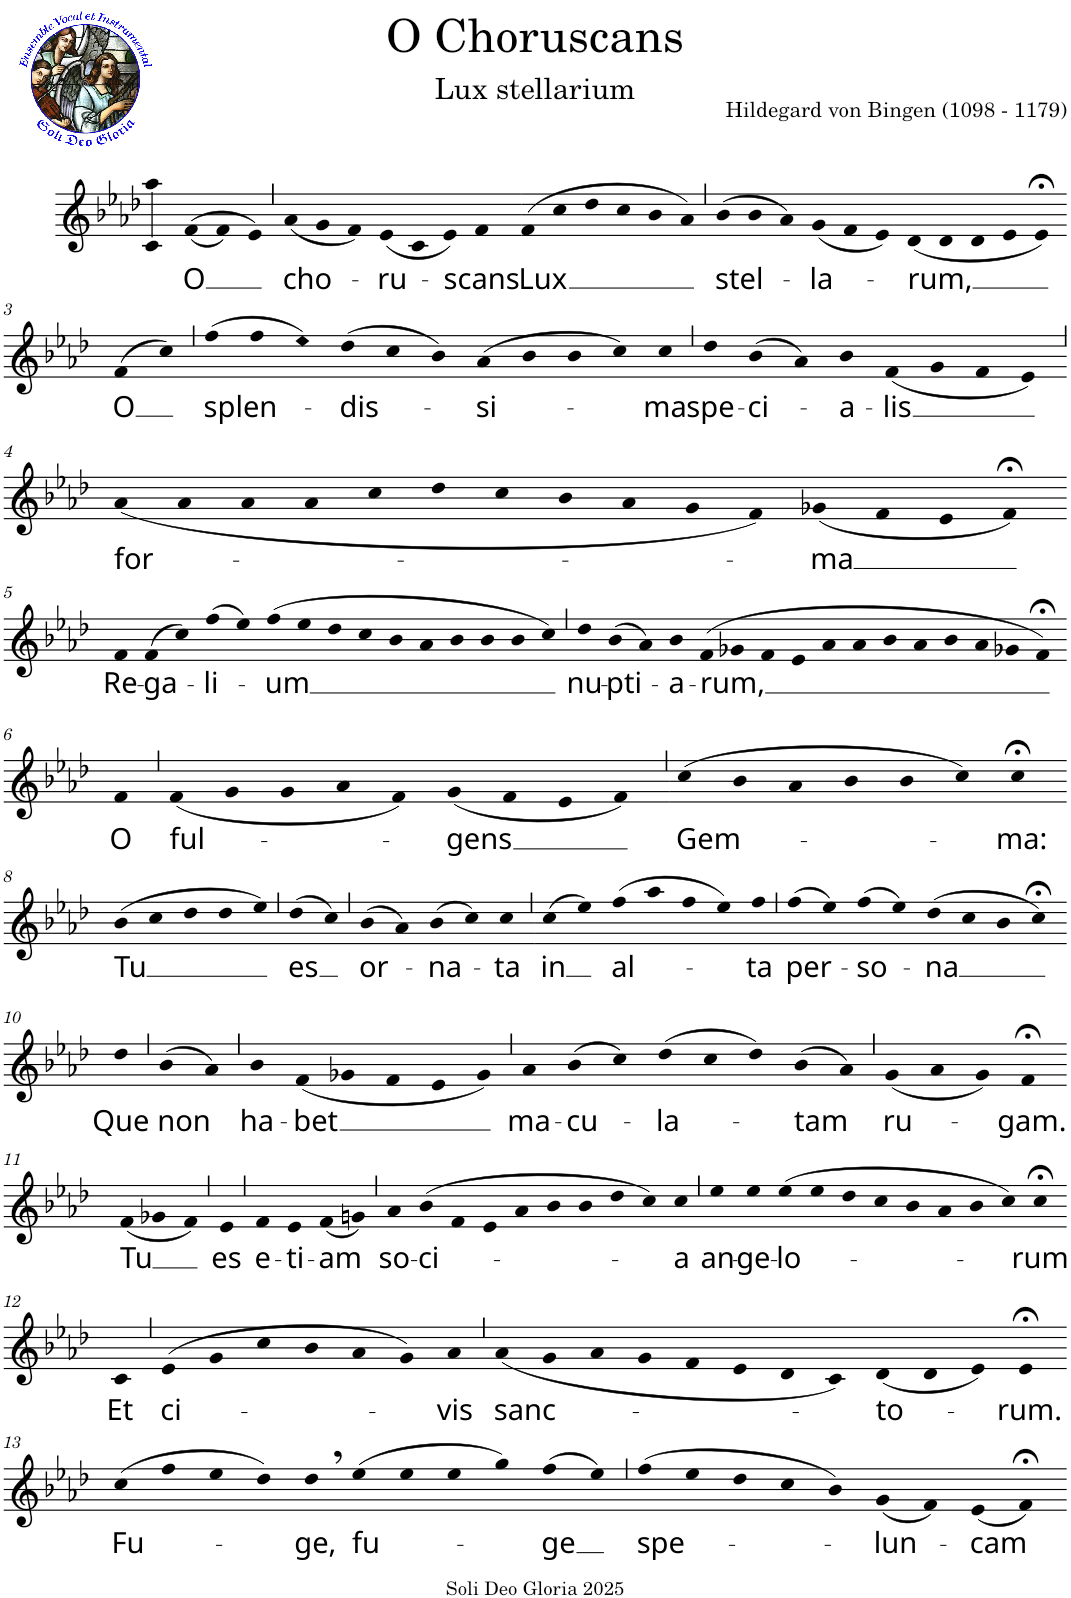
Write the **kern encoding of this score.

**kern	**text
*part1	*part1
*staff1	*staff1
*I"Soprano	*
*I'S.	*
*clefG2	*
*k[b-e-a-d-]	*
=1	=1
!	!LO:LY:b
((>4f	O
4f)	.
4e-Z)	.
!	!LO:LY:b
(4a-	cho-
4g	.
4f)	.
!	!LO:LY:b
(4e-	-ru-
4c	.
4e-)	.
!	!LO:LY:b
4f	-scans
=2-	=2-
!	!LO:LY:b
(4f	Lux
4cc	.
4dd-	.
4cc	.
4b-	.
4a-Z)	.
!	!LO:LY:b
(4b-	stel-
4b-	.
4a-)	.
!	!LO:LY:b
(4g	-la-
4f	.
4e-)	.
!	!LO:LY:b
(4d-	-rum,
4d-	.
4d-	.
4e-	.
4e-;<)	.
!!LO:LB:g=z
=3-	=3-
!	!LO:LY:b
(4f	O
4ccZ)	.
!	!LO:LY:b
(4ff	splen-
4ff	.
!LO:N:head=diamond	!
4ee-)	.
!	!LO:LY:b
(4dd-	-dis-
4cc	.
4b-)	.
!	!LO:LY:b
(4a-	-si-
4b-	.
4b-	.
4cc)	.
!	!LO:LY:b
4ccZ	-ma
!	!LO:LY:b
4dd-	spe-
!	!LO:LY:b
(4b-	-ci-
4a-)	.
!	!LO:LY:b
4b-	-a-
!	!LO:LY:b
(4f	-lis
4g	.
4f	.
4e-Z)	.
!!LO:LB:g=z
=4-	=4-
!	!LO:LY:b
(<4a-	for-
4a-	.
4a-	.
4a-	.
4cc	.
4dd-	.
4cc	.
4b-	.
4a-	.
4g	.
4f)	.
!	!LO:LY:b
(4g-X	-ma
4f	.
4e-	.
4f;<)	.
!!LO:LB:g=z
=5-	=5-
!	!LO:LY:b
4f	Re-
!	!LO:LY:b
(4f	-ga-
4cc)	.
!	!LO:LY:b
(4ff	-li-
4ee-)	.
!	!LO:LY:b
(4ff	-um
4ee-	.
4dd-	.
4cc	.
4b-	.
4a-	.
4b-	.
4b-	.
4b-	.
4ccZ)	.
!	!LO:LY:b
4dd-	nu-
!	!LO:LY:b
(4b-	-pti-
4a-)	.
!	!LO:LY:b
4b-	-a-
!	!LO:LY:b
(4f	-rum,
4g-X	.
4f	.
4e-	.
4a-	.
4a-	.
4b-	.
4a-	.
4b-	.
4a-	.
4g-X	.
4f;<)	.
!!LO:LB:g=z
=6-	=6-
!	!LO:LY:b
4fZ	O
!	!LO:LY:b
(4f	ful-
4g	.
4g	.
4a-	.
4f)	.
!	!LO:LY:b
(4g	-gens
4f	.
4e-	.
4fZ)	.
=7-	=7-
!	!LO:LY:b
(4cc	Gem-
4b-	.
4a-	.
4b-	.
4b-	.
4cc)	.
!	!LO:LY:b
4cc;<	-ma:
!!LO:LB:g=z
=8-	=8-
!	!LO:LY:b
(4b-	Tu
4cc	.
4dd-	.
4dd-	.
4ee-Z)	.
!	!LO:LY:b
(4dd-	es
4ccZ)	.
!	!LO:LY:b
(4b-	or-
4a-)	.
!	!LO:LY:b
(4b-	-na-
4cc)	.
!	!LO:LY:b
4ccZ	-ta
=9-	=9-
!	!LO:LY:b
(4cc	in
4ee-)	.
!	!LO:LY:b
(4ff	al-
4aa-	.
4ff	.
4ee-)	.
!	!LO:LY:b
4ffZ	-ta
!	!LO:LY:b
(4ff	per-
4ee-)	.
!	!LO:LY:b
(4ff	-so-
4ee-)	.
!	!LO:LY:b
(4dd-	-na
4cc	.
4b-	.
4cc;<)	.
!!LO:LB:g=z
=10-	=10-
!	!LO:LY:b
4dd-Z	Que
!	!LO:LY:b
(4b-	non
4a-Z)	.
!	!LO:LY:b
4b-	ha-
!	!LO:LY:b
(4f	-bet
4g-X	.
4f	.
4e-	.
4g-Z)	.
!	!LO:LY:b
4a-	ma-
!	!LO:LY:b
(4b-	-cu-
4cc)	.
!	!LO:LY:b
(4dd-	-la-
4cc	.
4dd-)	.
!	!LO:LY:b
(4b-	-tam
4a-Z)	.
!	!LO:LY:b
(4g-	ru-
4a-	.
4g-)	.
!	!LO:LY:b
4f;<	-gam.
!!LO:LB:g=z
=11-	=11-
!	!LO:LY:b
(4f	Tu
4g-X	.
4fZ)	.
!	!LO:LY:b
4e-Z	es
!	!LO:LY:b
4f	e-
!	!LO:LY:b
4e-	-ti-
!	!LO:LY:b
(4f	-am
4gnZ)	.
!	!LO:LY:b
4a-	so-
!	!LO:LY:b
(4b-	-ci-
4f	.
4e-	.
4a-	.
4b-	.
4b-	.
4dd-	.
4cc)	.
!	!LO:LY:b
4ccZ	-a
!	!LO:LY:b
4ee-	an-
!	!LO:LY:b
4ee-	-ge-
!	!LO:LY:b
(4ee-	-lo-
4ee-	.
4dd-	.
4cc	.
4b-	.
4a-	.
4b-	.
4cc)	.
!	!LO:LY:b
4cc;<	-rum
!!LO:LB:g=z
=12-	=12-
!	!LO:LY:b
4cZ	Et
!	!LO:LY:b
(4e-	ci-
4g	.
4cc	.
4b-	.
4a-	.
4g)	.
!	!LO:LY:b
4a-Z	-vis
!	!LO:LY:b
(4a-	sanc-
4g	.
4a-	.
4g	.
4f	.
4e-	.
4d-	.
4c)	.
!	!LO:LY:b
(4d-	-to-
4d-	.
4e-)	.
!	!LO:LY:b
4e-;<	-rum.
!!LO:LB:g=z
=13-	=13-
!	!LO:LY:b
(4cc	Fu-
4ff	.
4ee-	.
4dd-)	.
!	!LO:LY:b
4dd-,	-ge,
!	!LO:LY:b
(4ee-	fu-
4ee-	.
4ee-	.
4gg)	.
!	!LO:LY:b
(4ff	-ge
4ee-Z)	.
!	!LO:LY:b
(4ff	spe-
4ee-	.
4dd-	.
4cc	.
4b-)	.
!	!LO:LY:b
(4g	-lun-
4f)	.
!	!LO:LY:b
(4e-	-cam
4f;<)	.
=-	=-
*-	*-
